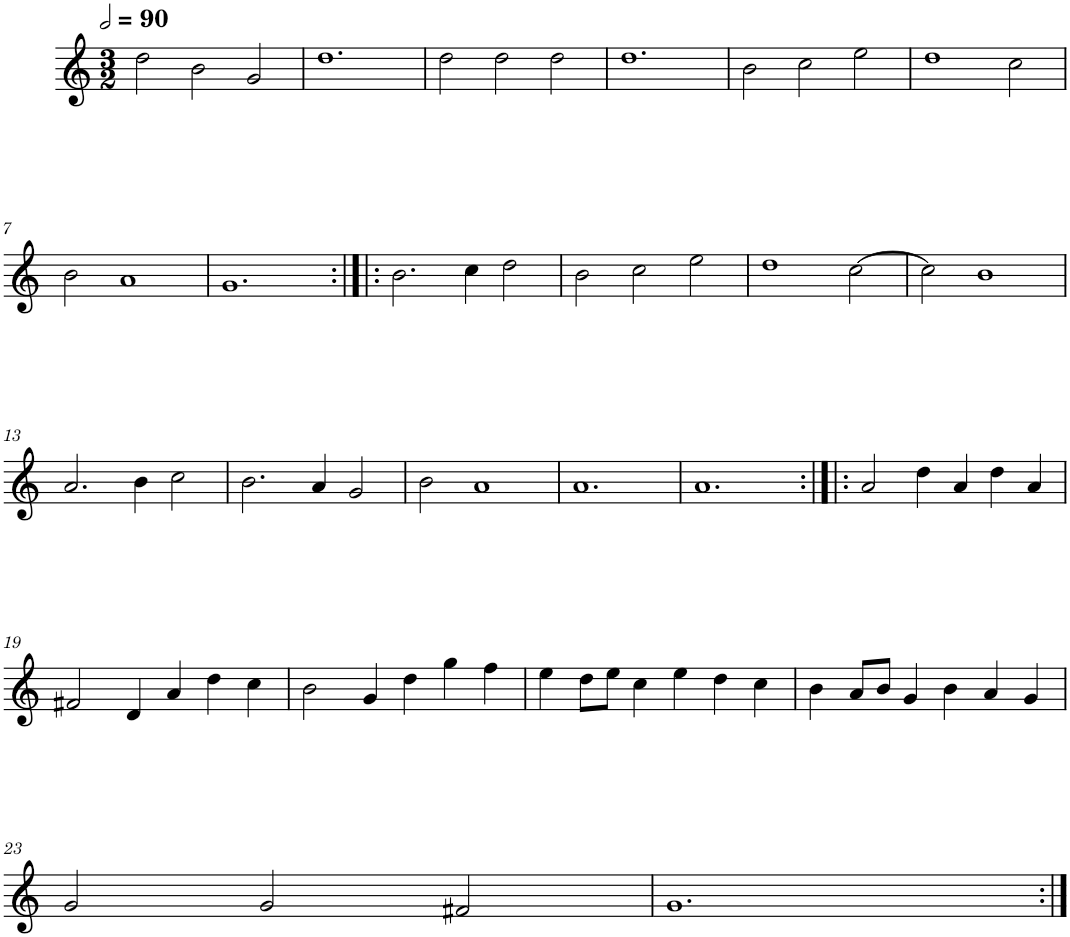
**kern
*part1
*staff1
*I"Cinq parties
*clefG2
*k[]
*M3/2
*MM180
=1
2dd\
2b\
2g/
=2
1.dd
=3
2dd\
2dd\
2dd\
=4
1.dd
=5
2b\
2cc\
2ee\
=6
1dd
2cc\
!!LO:LB:g=z
=7
2b\
1a
=8
1.g
=9:|!|:
2.b\
4cc\
2dd\
=10
2b\
2cc\
2ee\
=11
1dd
[2cc\
=12
2cc\]
1b
!!LO:LB:g=z
=13
2.a/
4b\
2cc\
=14
2.b\
4a/
2g/
=15
2b\
1a
=16
1.a
=17
1.a
=18:|!|:
2a/
4dd\
4a/
4dd\
4a/
!!LO:LB:g=z
=19
2f#X/
4d/
4a/
4dd\
4cc\
=20
2b\
4g/
4dd\
4gg\
4ff\
=21
4ee\
8dd\L
8ee\J
4cc\
4ee\
4dd\
4cc\
=22
4b\
8a/L
8b/J
4g/
4b\
4a/
4g/
!!LO:LB:g=z
=23
2g/
2g/
2f#X/
=24
1.g
=:|!
*-
